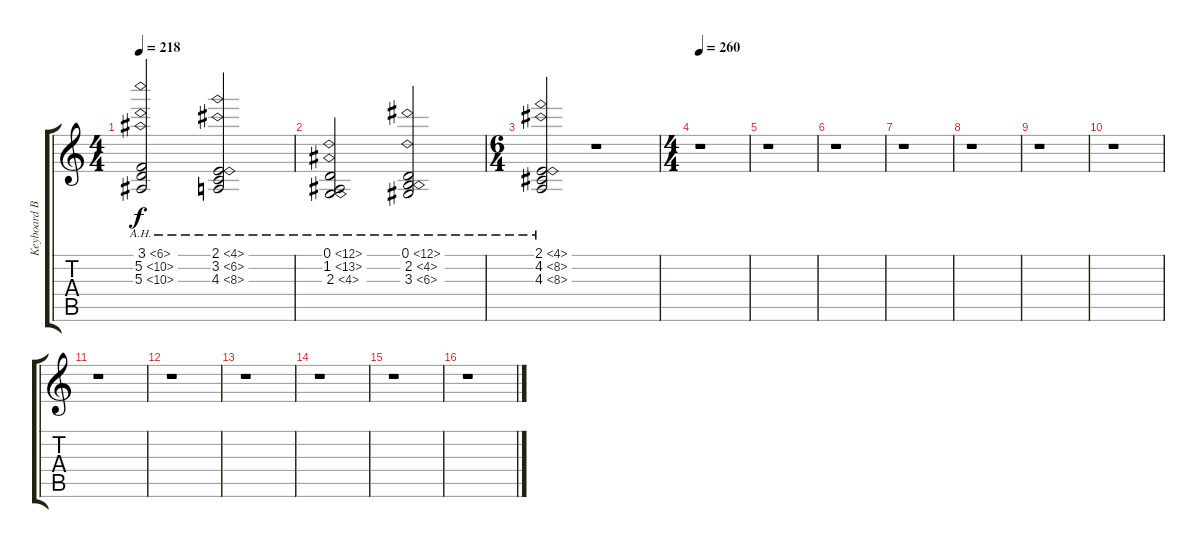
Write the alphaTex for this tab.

\track ("Keyboard Background" "Keyboard B") {instrument stringensemble1}
\staff {score tabs}
\tuning (D4 A3 F3 C3 G2 D2) {hide}
\ts (4 4)
\tempo 218
\clef g2
\ks c
(3.1{ah 3} 5.2{ah 5} 5.3{ah 5}).2{dy f} (2.1{ah 2} 3.2{ah 3} 4.3{ah 4}).2 |
(0.1{ah 12} 1.2{ah 12} 2.3{ah 2}).2 (0.1{ah 12} 2.2{ah 2} 3.3{ah 3}).2 |
\ts (6 4)
(2.1{ah 2} 4.2{ah 4} 4.3{ah 4}).2 r.1 |
\ts (4 4)
\tempo 260
r.1 |
r.1 |
r.1 |
r.1 |
r.1 |
r.1 |
r.1 |
r.1 |
r.1 |
r.1 |
r.1 |
r.1 |
r.1
